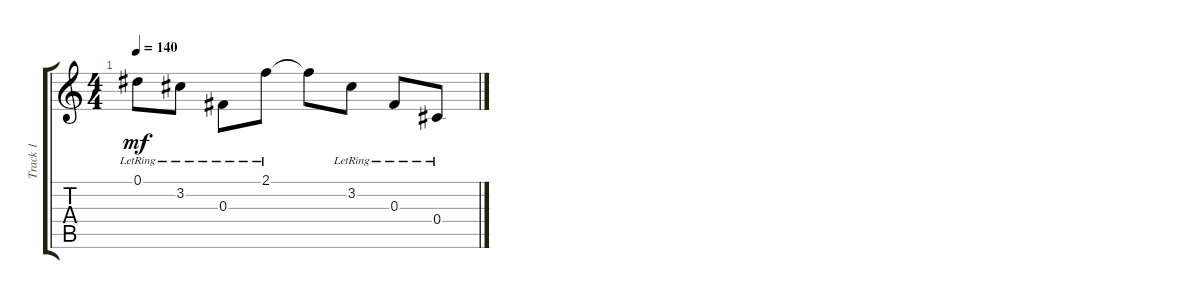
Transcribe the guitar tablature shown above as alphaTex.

\track ("Track 1" "Track 1") {instrument acousticguitarsteel}
\staff {score tabs}
\tuning (Eb4 Bb3 Gb3 Db3 Ab2 Eb2) {hide}
\ts (4 4)
\tempo 140
\clef g2
\ks c
0.1{lr}.8{dy mf} 3.2{lr}.8 0.3{lr}.8 2.1{lr}.8 2.1{t}.8 3.2{lr}.8 0.3{lr}.8 0.4{lr}.8
